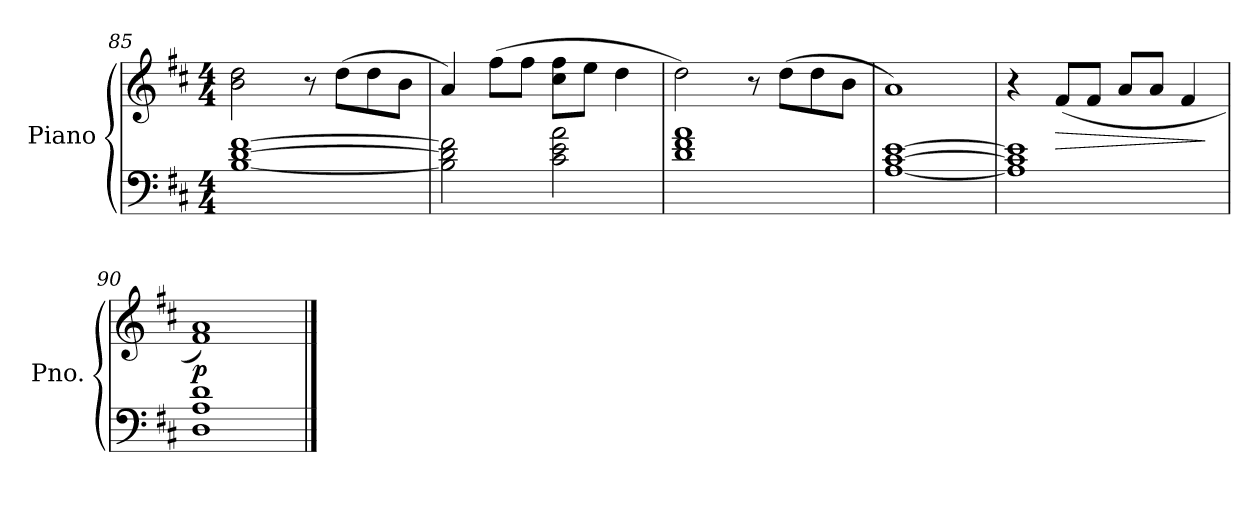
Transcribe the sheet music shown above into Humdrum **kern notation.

**kern	**kern	**dynam
*part1	*part1	*part1
*staff2	*staff1	*staff1/2
*I"Piano	*	*
*I'Pno.	*	*
*clefF4	*clefG2	*
*k[f#c#]	*k[f#c#]	*
*M4/4	*M4/4	*
=85	=85	=85
[1B [1d [1f#	2b\ 2dd\	.
.	8r	.
.	(8dd\L	.
.	8dd\	.
.	8b\J	.
=86	=86	=86
2B\] 2d\] 2f#\]	4a/)	.
.	(8ff#\L	.
.	8ff#\J	.
2c#\ 2e\ 2a\	8cc#\ 8ff#\L	.
.	8ee\J	.
.	4dd\	.
=87	=87	=87
1d 1f# 1a	2dd\)	.
.	8r	.
.	(8dd\L	.
.	8dd\	.
.	8b\J	.
!!LO:LB:g=z
=88	=88	=88
[1A [1c# [1e	1a)	.
=89	=89	=89
*	*MM80	*
1A] 1c#] 1e]	4r	.
!	!	!LO:HP:b
.	(>8f#/L	>
.	8f#/J	.
.	8a/L	.
.	8a/J	.
.	4f#/	.
.	.	]
=90	=90	=90
!	!	!LO:DY:b
1D 1A 1d	1f# 1a)	p
==	==	==
*-	*-	*-
